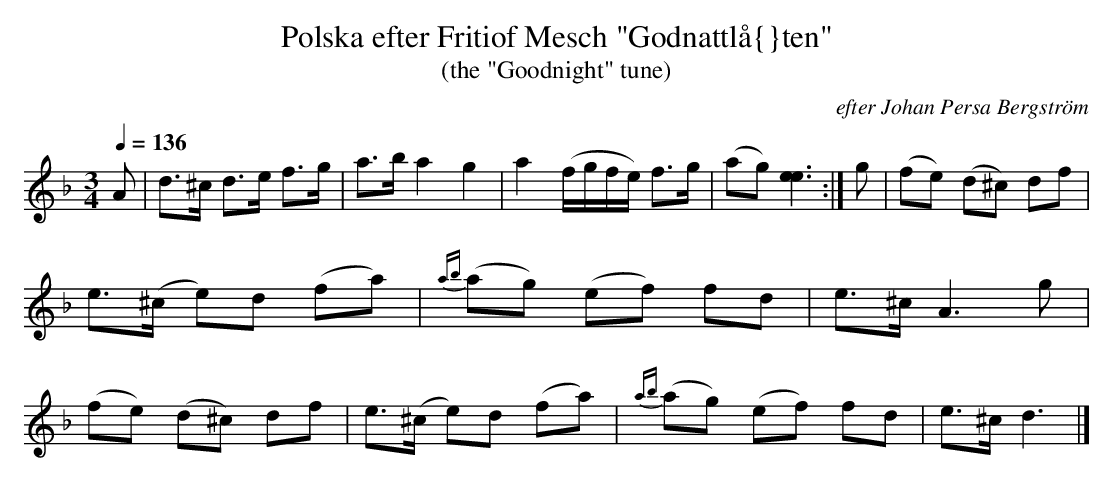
X:1
T:Polska efter Fritiof Mesch "Godnattl\aa{}ten"
T:(the "Goodnight" tune)
M:3/4
L:1/8
Q:1/4=136
C:efter Johan Persa Bergstr\"om
K:Dm
A|\
d>^c d>e f>g|a>b a2 g2|a2 (f/g/f/e/) f>g|(ag) [e3e3]:|\
g|\
(fe) (d^c) df|e>(^c e)d (fa)|{ab}(ag) (ef) fd|e>^c A3 g|\
(fe) (d^c) df|e>(^c e)d (fa)|{ab}(ag) (ef) fd|e>^c d3|]
